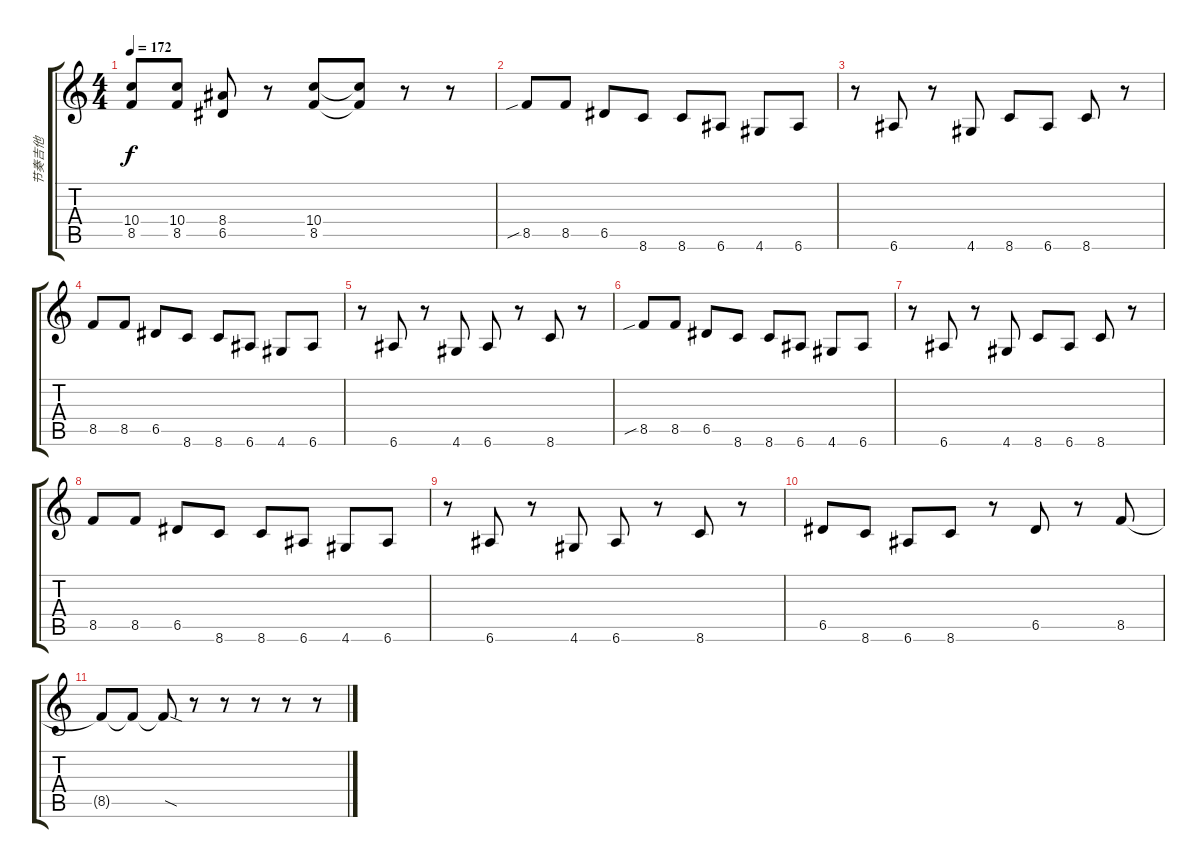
\track ("节奏吉他" "节奏吉他") {instrument overdrivenguitar}
\staff {score tabs}
\tuning (E4 B3 G3 D3 A2 E2) {hide}
\ts (4 4)
\tempo 172
\clef g2
\ks c
(10.4{t} 8.5{t}).8{dy f} (10.4 8.5).8 (8.4 6.5).8 r.8 (10.4 8.5).8 (10.4{t} 8.5{t}).8 r.8 r.8 |
8.5{sib}.8 8.5.8 6.5.8 8.6.8 8.6.8 6.6.8 4.6.8 6.6.8 |
r.8 6.6.8 r.8 4.6.8 8.6.8 6.6.8 8.6.8 r.8 |
8.5.8 8.5.8 6.5.8 8.6.8 8.6.8 6.6.8 4.6.8 6.6.8 |
r.8 6.6.8 r.8 4.6.8 6.6.8 r.8 8.6.8 r.8 |
8.5{sib}.8 8.5.8 6.5.8 8.6.8 8.6.8 6.6.8 4.6.8 6.6.8 |
r.8 6.6.8 r.8 4.6.8 8.6.8 6.6.8 8.6.8 r.8 |
8.5.8 8.5.8 6.5.8 8.6.8 8.6.8 6.6.8 4.6.8 6.6.8 |
r.8 6.6.8 r.8 4.6.8 6.6.8 r.8 8.6.8 r.8 |
6.5.8 8.6.8 6.6.8 8.6.8 r.8 6.5.8 r.8 8.5.8 |
8.5{t}.8 8.5{t}.8 8.5{sod t}.8 r.8 r.8 r.8 r.8 r.8
